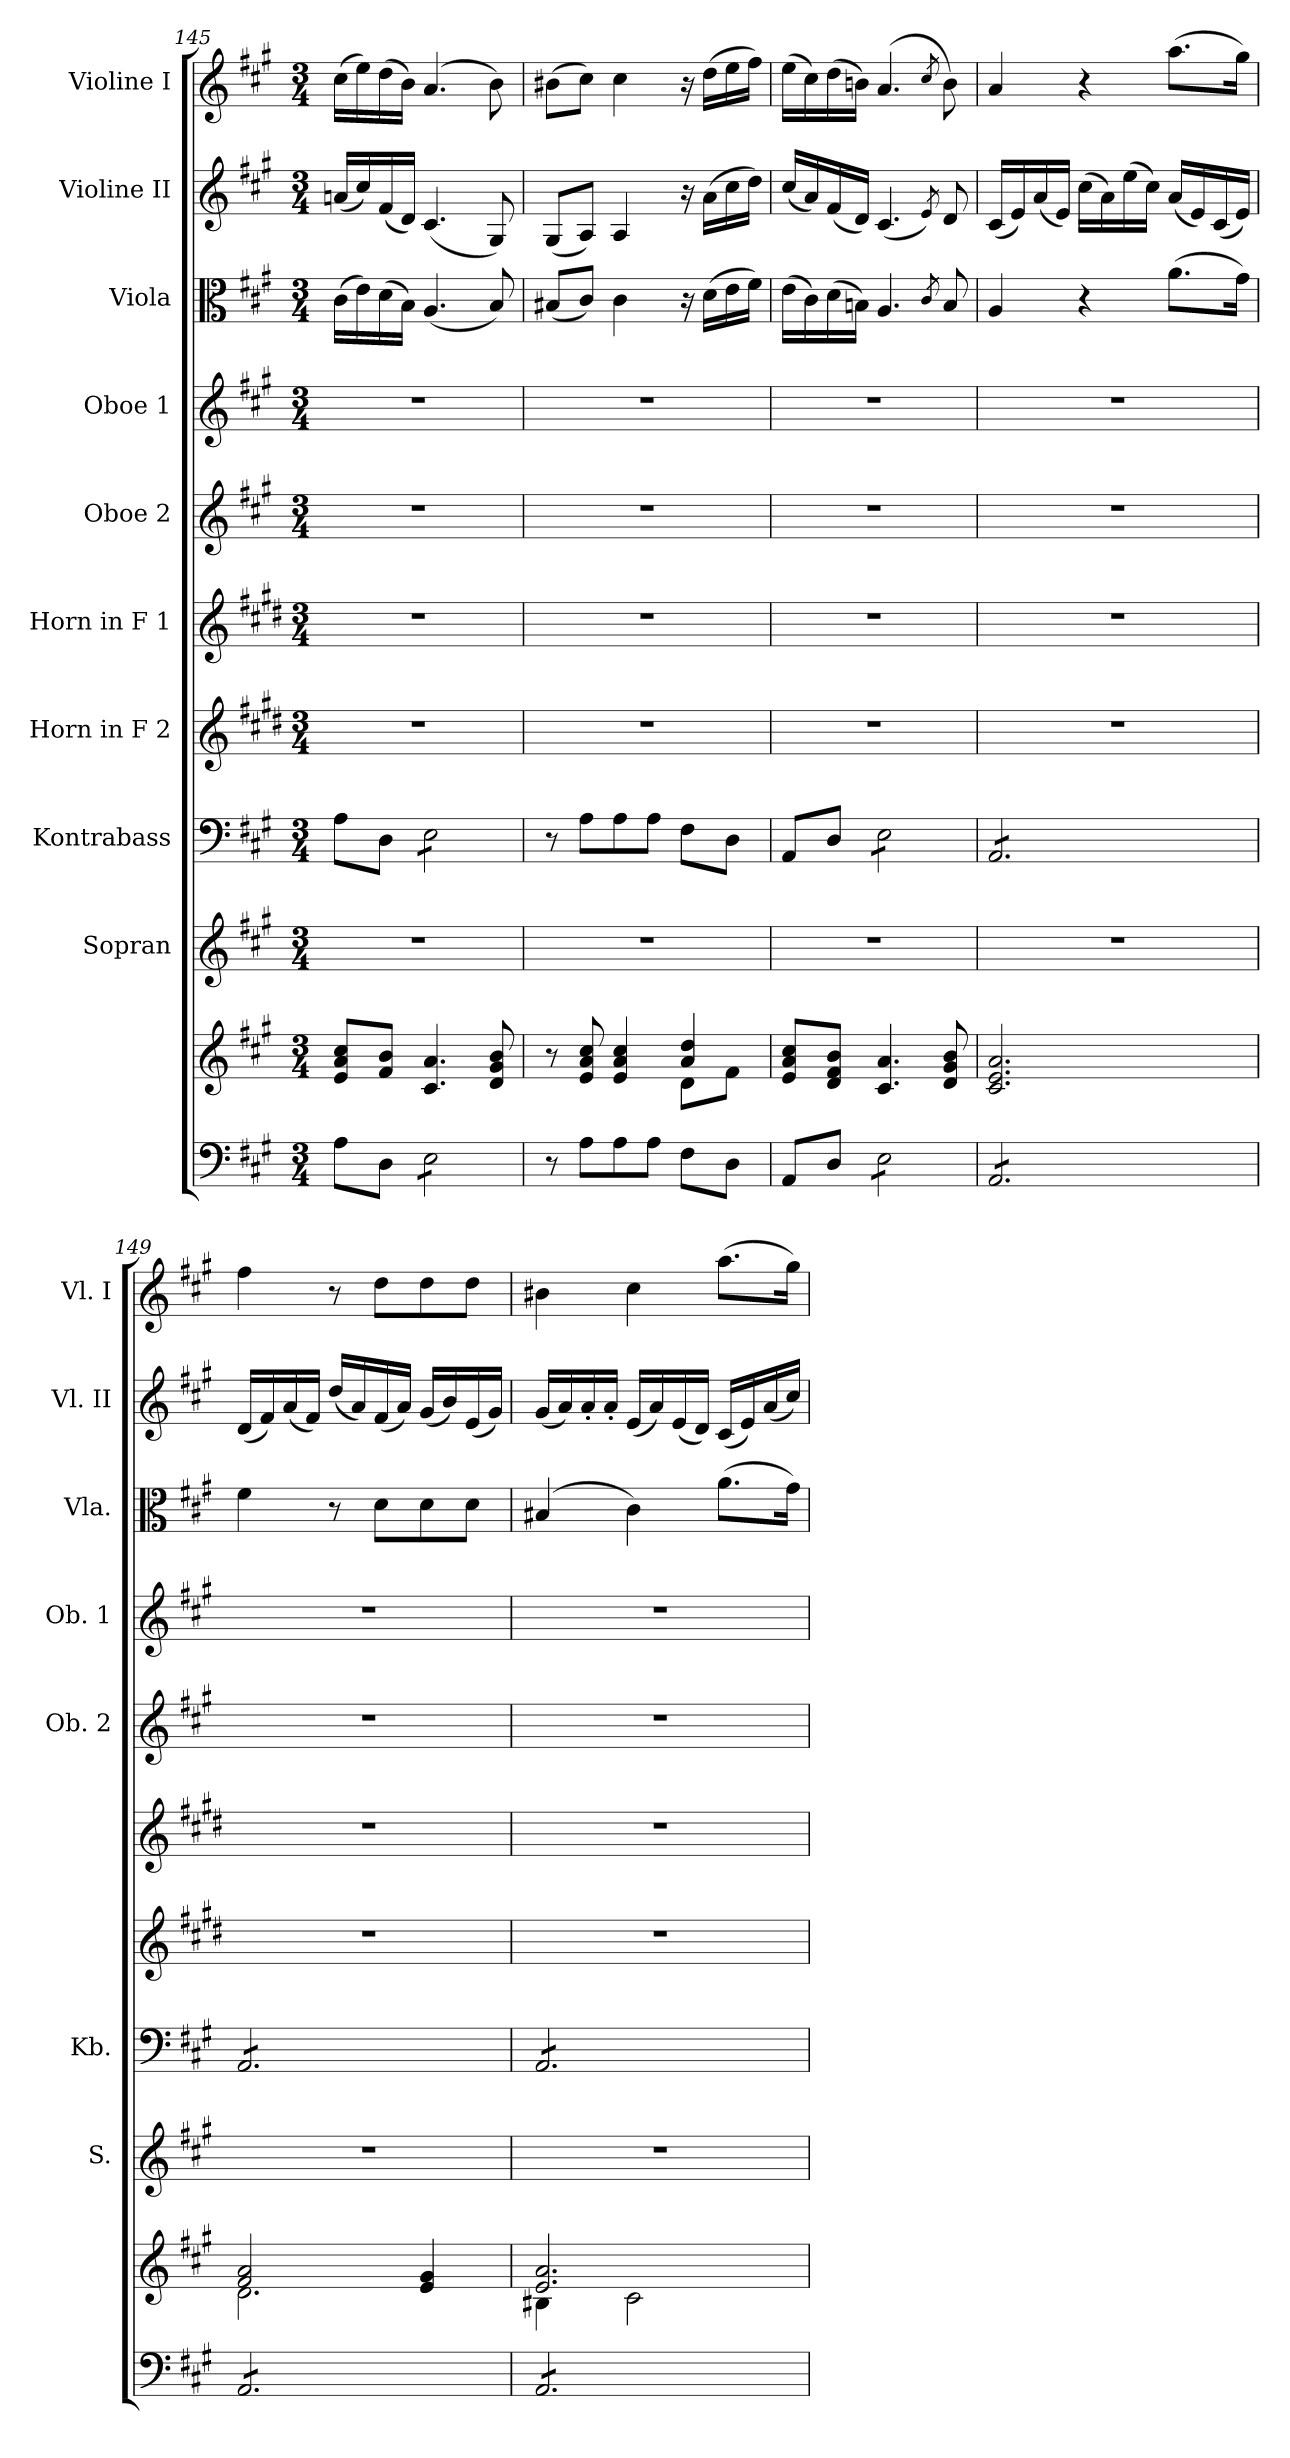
**kern	**kern	**kern	**kern	**kern	**kern	**kern	**kern	**kern	**kern	**kern
*part10	*part10	*part9	*part8	*part7	*part6	*part5	*part4	*part3	*part2	*part1
*staff11	*staff10	*staff9	*staff8	*staff7	*staff6	*staff5	*staff4	*staff3	*staff2	*staff1
*	*	*I"Sopran	*I"Kontrabass	*I"Horn in F 2	*I"Horn in F 1	*I"Oboe 2	*I"Oboe 1	*I"Viola	*I"Violine II	*I"Violine I
*	*	*I'S.	*I'Kb.	*	*	*I'Ob. 2	*I'Ob. 1	*I'Vla.	*I'Vl. II	*I'Vl. I
*clefF4	*clefG2	*clefG2	*clefF4	*clefG2	*clefG2	*clefG2	*clefG2	*clefC3	*clefG2	*clefG2
*	*	*	*ITrd7c12	*ITrd4c7	*ITrd4c7	*	*	*	*	*
*k[f#c#g#]	*k[f#c#g#]	*k[f#c#g#]	*k[f#c#g#]	*k[f#c#g#]	*k[f#c#g#]	*k[f#c#g#]	*k[f#c#g#]	*k[f#c#g#]	*k[f#c#g#]	*k[f#c#g#]
*A:	*A:	*A:	*A:	*A:	*A:	*A:	*A:	*A:	*A:	*A:
*M3/4	*M3/4	*M3/4	*M3/4	*M3/4	*M3/4	*M3/4	*M3/4	*M3/4	*M3/4	*M3/4
=145	=145	=145	=145	=145	=145	=145	=145	=145	=145	=145
8A\L	8e/ 8a/ 8cc#/L	2.r	8AA\L	2.r	2.r	2.r	2.r	(>16c#\LL	(<16an/LL	(>16cc#\LL
.	.	.	.	.	.	.	.	16e\)	16cc#/)	16ee\)
8D\J	8f#/ 8b/J	.	8DD\J	.	.	.	.	(>16d\	(<16f#/	(>16dd\
.	.	.	.	.	.	.	.	16B\JJ)	16d/JJ)	16b\JJ)
*tremolo	*	*	*	*	*	*	*	*	*	*
*	*	*	*tremolo	*	*	*	*	*	*	*
8E\L	4.c#/ 4.a/	.	8EE\L	.	.	.	.	(<4.A/	(<4.c#/	(4.a/
8E\	.	.	8EE\	.	.	.	.	.	.	.
8E\	.	.	8EE\	.	.	.	.	.	.	.
8E\J	8d/ 8g#/ 8b/	.	8EE\J	.	.	.	.	8B/)	8G#/)	8b\)
*	*	*	*Xtremolo	*	*	*	*	*	*	*
*Xtremolo	*	*	*	*	*	*	*	*	*	*
=146	=146	=146	=146	=146	=146	=146	=146	=146	=146	=146
*	*^	*	*	*	*	*	*	*	*	*
8r	8r	2ryy	2.r	8r	2.r	2.r	2.r	2.r	(<8B#X/L	(<8G#/L	(>8b#X\L
8A\L	8e/ 8a/ 8cc#/	.	.	8AA\L	.	.	.	.	8c#/J)	8A/J)	8cc#\J)
8A\	4e/ 4a/ 4cc#/	.	.	8AA\	.	.	.	.	4c#\	4A/	4cc#\
8A\J	.	.	.	8AA\J	.	.	.	.	.	.	.
8F#\L	4a/ 4dd/	8d\L	.	8FF#\L	.	.	.	.	16r	16r	16r
.	.	.	.	.	.	.	.	.	(>16d\LL	(>16a\LL	(>16dd\LL
8D\J	.	8f#\J	.	8DD\J	.	.	.	.	16e\	16cc#\	16ee\
.	.	.	.	.	.	.	.	.	16f#\JJ)	16dd\JJ)	16ff#\JJ)
*	*v	*v	*	*	*	*	*	*	*	*	*
!!LO:PB:g=z
=147	=147	=147	=147	=147	=147	=147	=147	=147	=147	=147
8AA/L	8e/ 8a/ 8cc#/L	2.r	8AAA/L	2.r	2.r	2.r	2.r	(>16e\LL	(<16cc#/LL	(>16ee\LL
.	.	.	.	.	.	.	.	16c#\)	16a/)	16cc#\)
8D/J	8d/ 8f#/ 8b/J	.	8DD/J	.	.	.	.	(>16d\	(<16f#/	(>16dd\
.	.	.	.	.	.	.	.	16Bn\JJ)	16d/JJ)	16bn\JJ)
*tremolo	*	*	*	*	*	*	*	*	*	*
*	*	*	*tremolo	*	*	*	*	*	*	*
8E\L	4.c#/ 4.a/	.	8EE\L	.	.	.	.	4.A/	(<4.c#/	(4.a/
8E\	.	.	8EE\	.	.	.	.	.	.	.
8E\	.	.	8EE\	.	.	.	.	.	.	.
.	.	.	.	.	.	.	.	8qc#/	8qe/)	8qcc#/
8E\J	8d/ 8g#/ 8b/	.	8EE\J	.	.	.	.	8B/	8d/	8b\)
=148	=148	=148	=148	=148	=148	=148	=148	=148	=148	=148
8AA/L	2.c#/ 2.e/ 2.a/	2.r	8AAA/L	2.r	2.r	2.r	2.r	4A/	(<16c#/LL	4a/
.	.	.	.	.	.	.	.	.	16e/)	.
8AA/	.	.	8AAA/	.	.	.	.	.	(<16a/	.
.	.	.	.	.	.	.	.	.	16e/JJ)	.
8AA/	.	.	8AAA/	.	.	.	.	4r	(>16cc#\LL	4r
.	.	.	.	.	.	.	.	.	16a\)	.
8AA/	.	.	8AAA/	.	.	.	.	.	(>16ee\	.
.	.	.	.	.	.	.	.	.	16cc#\JJ)	.
8AA/	.	.	8AAA/	.	.	.	.	(>8.a\L	(<16a/LL	(>8.aa\L
.	.	.	.	.	.	.	.	.	16e/)	.
8AA/J	.	.	8AAA/J	.	.	.	.	.	(<16c#/	.
.	.	.	.	.	.	.	.	16g#\Jk)	16e/JJ)	16gg#\Jk)
=149	=149	=149	=149	=149	=149	=149	=149	=149	=149	=149
*	*^	*	*	*	*	*	*	*	*	*
8AA/L	2f#/ 2a/	2.d\	2.r	8AAA/L	2.r	2.r	2.r	2.r	4f#\	(<16d/LL	4ff#\
.	.	.	.	.	.	.	.	.	.	16f#/)	.
8AA/	.	.	.	8AAA/	.	.	.	.	.	(<16a/	.
.	.	.	.	.	.	.	.	.	.	16f#/JJ)	.
8AA/	.	.	.	8AAA/	.	.	.	.	8r	(<16dd/LL	8r
.	.	.	.	.	.	.	.	.	.	16a/)	.
8AA/	.	.	.	8AAA/	.	.	.	.	8d\L	(<16f#/	8dd\L
.	.	.	.	.	.	.	.	.	.	16a/JJ)	.
8AA/	4e/ 4g#/	.	.	8AAA/	.	.	.	.	8d\	(<16g#/LL	8dd\
.	.	.	.	.	.	.	.	.	.	16b/)	.
8AA/J	.	.	.	8AAA/J	.	.	.	.	8d\J	(<16e/	8dd\J
.	.	.	.	.	.	.	.	.	.	16g#/JJ)	.
=150	=150	=150	=150	=150	=150	=150	=150	=150	=150	=150	=150
8AA/L	2.e/ 2.a/	4B#X\	2.r	8AAA/L	2.r	2.r	2.r	2.r	(4B#X/	(<16g#/LL	4b#X\
.	.	.	.	.	.	.	.	.	.	16a/)	.
8AA/	.	.	.	8AAA/	.	.	.	.	.	16a'</	.
.	.	.	.	.	.	.	.	.	.	16a'</JJ	.
8AA/	.	2c#\	.	8AAA/	.	.	.	.	4c#\)	(<16e/LL	4cc#\
.	.	.	.	.	.	.	.	.	.	16a/)	.
8AA/	.	.	.	8AAA/	.	.	.	.	.	(<16e/	.
.	.	.	.	.	.	.	.	.	.	16d/JJ)	.
8AA/	.	.	.	8AAA/	.	.	.	.	(>8.a\L	(<16c#/LL	(>8.aa\L
.	.	.	.	.	.	.	.	.	.	16e/)	.
8AA/J	.	.	.	8AAA/J	.	.	.	.	.	(<16a/	.
*	*	*	*	*Xtremolo	*	*	*	*	*	*	*
*Xtremolo	*	*	*	*	*	*	*	*	*	*	*
.	.	.	.	.	.	.	.	.	16g#\Jk)	16cc#/JJ)	16gg#\Jk)
*	*v	*v	*	*	*	*	*	*	*	*	*
=	=	=	=	=	=	=	=	=	=	=
*-	*-	*-	*-	*-	*-	*-	*-	*-	*-	*-
